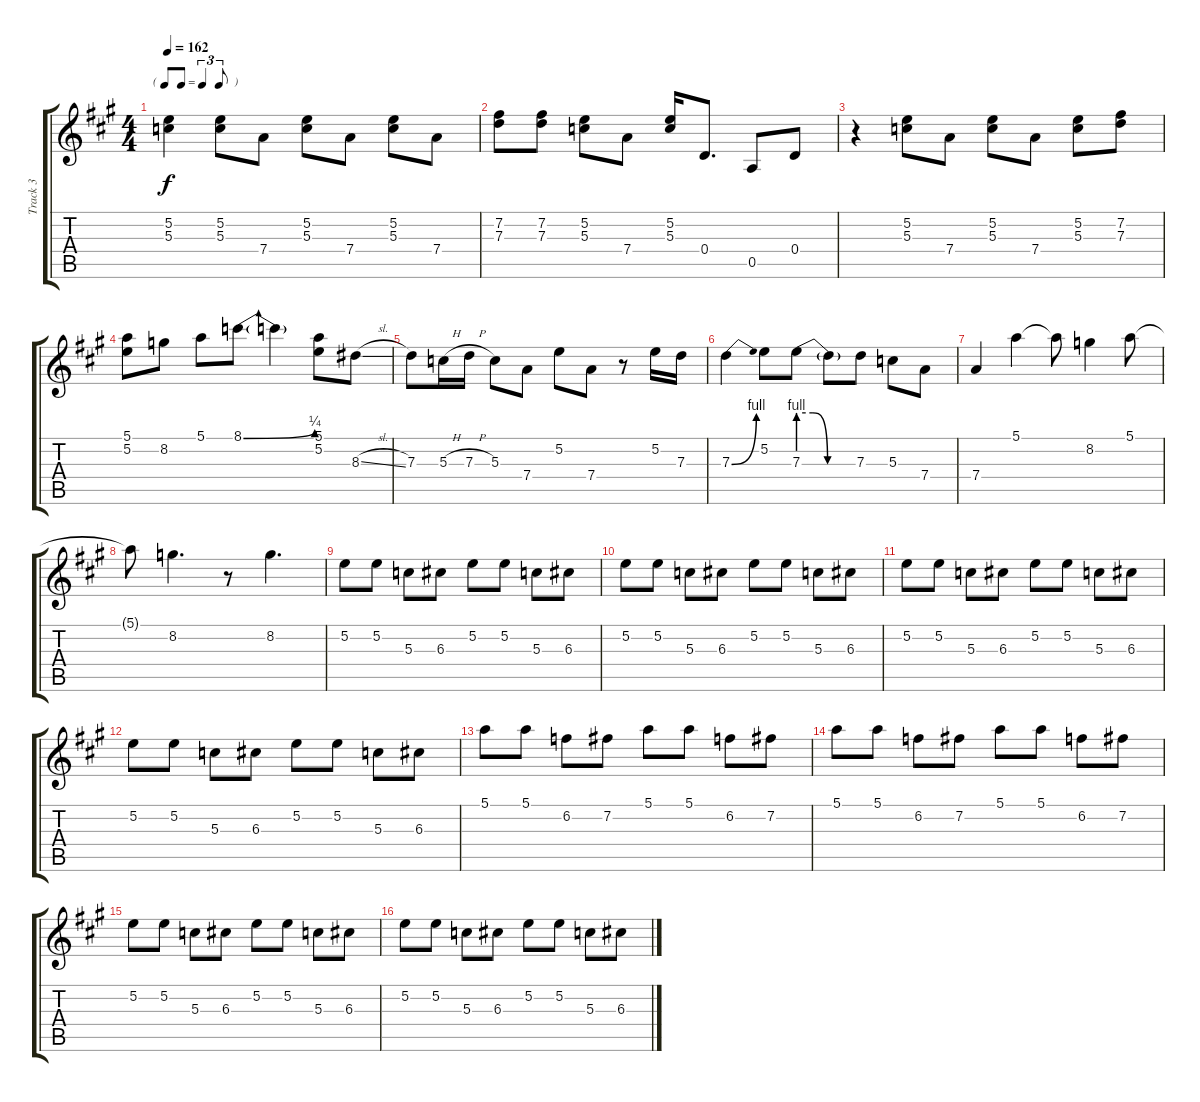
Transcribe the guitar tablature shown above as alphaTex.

\track ("Track 3" "Track 3") {instrument electricguitarclean}
\staff {score tabs}
\tuning (E4 B3 G3 D3 A2 E2) {hide}
\ts (4 4)
\tf triplet8th
\tempo 162
\clef g2
\ks a
(5.2 5.3).4{dy f} (5.2 5.3).8 7.4.8 (5.2 5.3).8 7.4.8 (5.2 5.3).8 7.4.8 |
(7.2 7.3).8 (7.2 7.3).8 (5.2 5.3).8 7.4.8 (5.2 5.3).16 0.4.8{d} 0.5.8 0.4.8 |
r.4 (5.2 5.3).8 7.4.8 (5.2 5.3).8 7.4.8 (5.2 5.3).8 (7.2 7.3).8 |
(5.1 5.2).8 8.2.8 5.1.8 8.1{be (bend 0 0 60 1)}.8 8.1{t}.4 (5.1 5.2).8 8.3{sl}.8 |
7.3.8 5.3{h}.16 7.3{h}.16 5.3.8 7.4.8 5.2.8 7.4.8 r.8 5.2.16 7.3.16 |
7.3{be (bend 0 0 60 4)}.4 5.2.8 7.3{be (custom 0 4 15 4 30 0 60 0)}.8 7.3{t}.8 7.3.8 5.3.8 7.4.8 |
7.4.4 5.1.4 5.1{t}.8 8.2.4 5.1.8 |
5.1{t}.8 8.2.4{d} r.8 8.2.4{d} |
5.2.8{volume 7} 5.2.8 5.3.8 6.3.8 5.2.8 5.2.8 5.3.8 6.3.8 |
5.2.8 5.2.8 5.3.8 6.3.8 5.2.8 5.2.8 5.3.8 6.3.8 |
5.2.8 5.2.8 5.3.8 6.3.8 5.2.8 5.2.8 5.3.8 6.3.8 |
5.2.8 5.2.8 5.3.8 6.3.8 5.2.8 5.2.8 5.3.8 6.3.8 |
5.1.8 5.1.8 6.2.8 7.2.8 5.1.8 5.1.8 6.2.8 7.2.8 |
5.1.8 5.1.8 6.2.8 7.2.8 5.1.8 5.1.8 6.2.8 7.2.8 |
5.2.8 5.2.8 5.3.8 6.3.8 5.2.8 5.2.8 5.3.8 6.3.8 |
5.2.8 5.2.8 5.3.8 6.3.8 5.2.8 5.2.8 5.3.8 6.3.8
